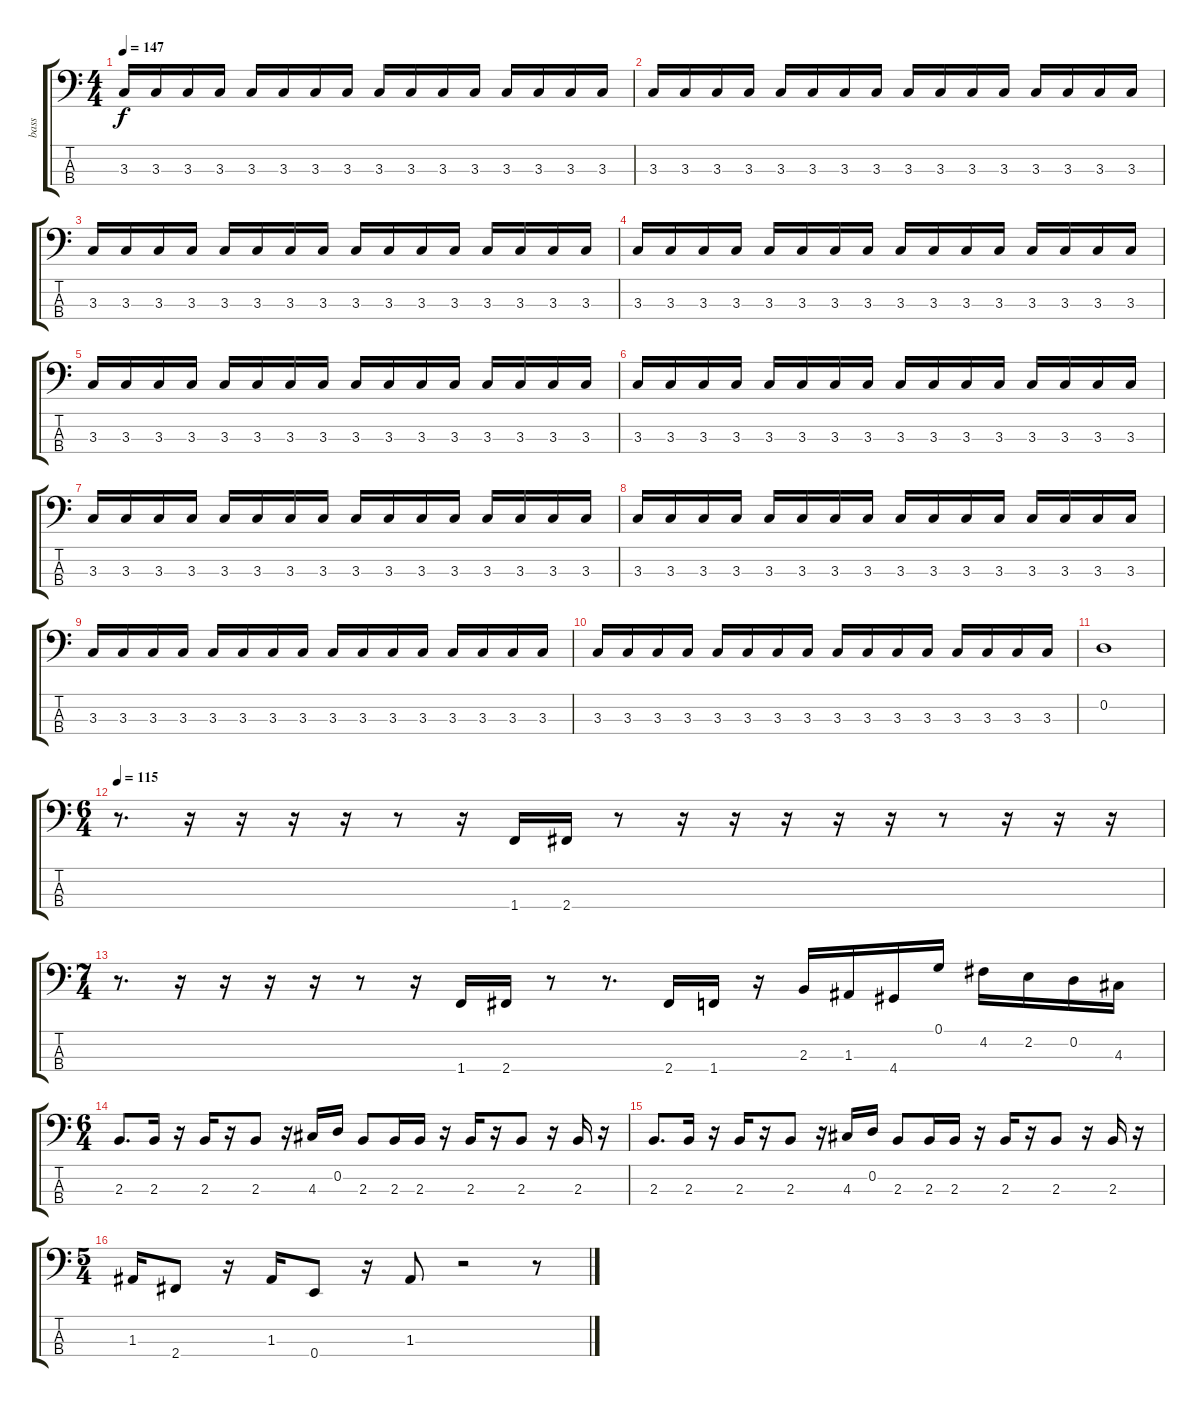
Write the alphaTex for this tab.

\track ("bass" "bass") {instrument electricbassfinger}
\staff {score tabs}
\tuning (G2 D2 A1 E1) {hide}
\ts (4 4)
\tempo 147
\clef f4
\ks c
3.3.16{dy f} 3.3.16 3.3.16 3.3.16 3.3.16 3.3.16 3.3.16 3.3.16 3.3.16 3.3.16 3.3.16 3.3.16 3.3.16 3.3.16 3.3.16 3.3.16 |
3.3.16 3.3.16 3.3.16 3.3.16 3.3.16 3.3.16 3.3.16 3.3.16 3.3.16 3.3.16 3.3.16 3.3.16 3.3.16 3.3.16 3.3.16 3.3.16 |
3.3.16 3.3.16 3.3.16 3.3.16 3.3.16 3.3.16 3.3.16 3.3.16 3.3.16 3.3.16 3.3.16 3.3.16 3.3.16 3.3.16 3.3.16 3.3.16 |
3.3.16 3.3.16 3.3.16 3.3.16 3.3.16 3.3.16 3.3.16 3.3.16 3.3.16 3.3.16 3.3.16 3.3.16 3.3.16 3.3.16 3.3.16 3.3.16 |
3.3.16 3.3.16 3.3.16 3.3.16 3.3.16 3.3.16 3.3.16 3.3.16 3.3.16 3.3.16 3.3.16 3.3.16 3.3.16 3.3.16 3.3.16 3.3.16 |
3.3.16 3.3.16 3.3.16 3.3.16 3.3.16 3.3.16 3.3.16 3.3.16 3.3.16 3.3.16 3.3.16 3.3.16 3.3.16 3.3.16 3.3.16 3.3.16 |
3.3.16 3.3.16 3.3.16 3.3.16 3.3.16 3.3.16 3.3.16 3.3.16 3.3.16 3.3.16 3.3.16 3.3.16 3.3.16 3.3.16 3.3.16 3.3.16 |
3.3.16 3.3.16 3.3.16 3.3.16 3.3.16 3.3.16 3.3.16 3.3.16 3.3.16 3.3.16 3.3.16 3.3.16 3.3.16 3.3.16 3.3.16 3.3.16 |
3.3.16 3.3.16 3.3.16 3.3.16 3.3.16 3.3.16 3.3.16 3.3.16 3.3.16 3.3.16 3.3.16 3.3.16 3.3.16 3.3.16 3.3.16 3.3.16 |
3.3.16 3.3.16 3.3.16 3.3.16 3.3.16 3.3.16 3.3.16 3.3.16 3.3.16 3.3.16 3.3.16 3.3.16 3.3.16 3.3.16 3.3.16 3.3.16 |
0.2.1 |
\ts (6 4)
\tempo 115
r.8{d} r.16 r.16 r.16 r.16 r.8 r.16 1.4.16 2.4.16 r.8 r.16 r.16 r.16 r.16 r.16 r.8 r.16 r.16 r.16 |
\ts (7 4)
r.8{d} r.16 r.16 r.16 r.16 r.8 r.16 1.4.16 2.4.16 r.8 r.8{d} 2.4.16 1.4.16 r.16 2.3.16 1.3.16 4.4.16 0.1.16 4.2.16 2.2.16 0.2.16 4.3.16 |
\ts (6 4)
2.3.8{d} 2.3.16 r.16 2.3.16 r.16 2.3.8 r.16 4.3.16 0.2.16 2.3.8 2.3.16 2.3.16 r.16 2.3.16 r.16 2.3.8 r.16 2.3.16 r.16 |
2.3.8{d} 2.3.16 r.16 2.3.16 r.16 2.3.8 r.16 4.3.16 0.2.16 2.3.8 2.3.16 2.3.16 r.16 2.3.16 r.16 2.3.8 r.16 2.3.16 r.16 |
\ts (5 4)
1.3.16 2.4.8 r.16 1.3.16 0.4.8 r.16 1.3.8 r.2 r.8
